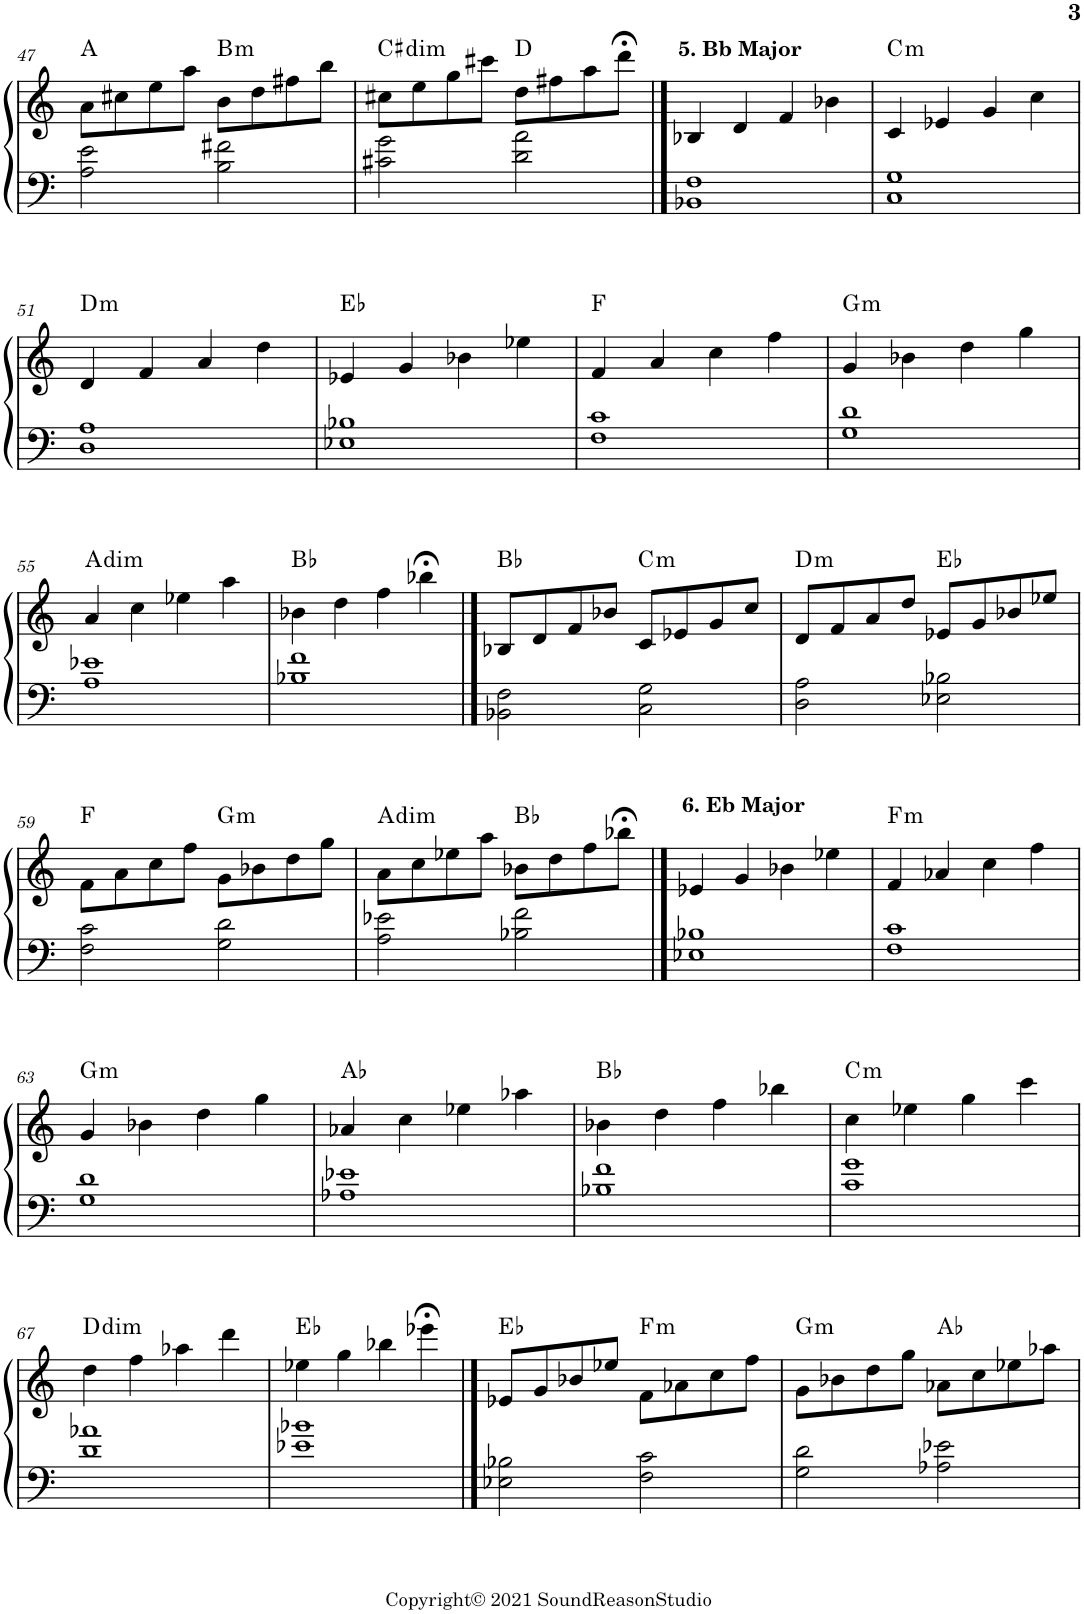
**kern	**kern	**harte
*part1	*part1	*part1
*staff2	*staff1	*
*I"Piano	*	*
*I'Pno.	*	*
!!LO:PB:g=z
*clefF4	*clefG2	*
*k[]	*k[]	*
*M4/4	*M4/4	*
=47	=47	=47
2A\ 2e\	8a\L	A:maj
.	8cc#X\	.
.	8ee\	.
.	8aa\J	.
!	!	!LO:H:kt=m
2B\ 2f#X\	8b\L	B:min
.	8dd\	.
.	8ff#X\	.
.	8bb\J	.
=48	=48	=48
!	!	!LO:H:kt=dim
2c#X\ 2g\	8cc#X\L	C#:dim
.	8ee\	.
.	8gg\	.
.	8ccc#X\J	.
2d\ 2a\	8dd\L	D:maj
.	8ff#X\	.
.	8aa\	.
.	8ddd;<\J	.
==49	==49	==49
!	!LO:TX:a:B:t=5. Bb Major	!
1BB-X 1F	4B-X/	.
.	4d/	.
.	4f/	.
.	4b-X\	.
=50	=50	=50
!	!	!LO:H:kt=m
1C 1G	4c/	C:min
.	4e-X/	.
.	4g/	.
.	4cc\	.
!!LO:LB:g=z
=51	=51	=51
!	!	!LO:H:kt=m
1D 1A	4d/	D:min
.	4f/	.
.	4a/	.
.	4dd\	.
=52	=52	=52
1E-X 1B-X	4e-X/	Eb:maj
.	4g/	.
.	4b-X\	.
.	4ee-X\	.
=53	=53	=53
1F 1c	4f/	F:maj
.	4a/	.
.	4cc\	.
.	4ff\	.
=54	=54	=54
!	!	!LO:H:kt=m
1G 1d	4g/	G:min
.	4b-X\	.
.	4dd\	.
.	4gg\	.
!!LO:LB:g=z
=55	=55	=55
!	!	!LO:H:kt=dim
1A 1e-X	4a/	A:dim
.	4cc\	.
.	4ee-X\	.
.	4aa\	.
=56	=56	=56
1B-X 1f	4b-X\	Bb:maj
.	4dd\	.
.	4ff\	.
.	4bb-X;<\	.
==57	==57	==57
2BB-X\ 2F\	8B-X/L	Bb:maj
.	8d/	.
.	8f/	.
.	8b-X/J	.
!	!	!LO:H:kt=m
2C\ 2G\	8c/L	C:min
.	8e-X/	.
.	8g/	.
.	8cc/J	.
=58	=58	=58
!	!	!LO:H:kt=m
2D\ 2A\	8d/L	D:min
.	8f/	.
.	8a/	.
.	8dd/J	.
2E-X\ 2B-X\	8e-X/L	Eb:maj
.	8g/	.
.	8b-X/	.
.	8ee-X/J	.
!!LO:LB:g=z
=59	=59	=59
2F\ 2c\	8f\L	F:maj
.	8a\	.
.	8cc\	.
.	8ff\J	.
!	!	!LO:H:kt=m
2G\ 2d\	8g\L	G:min
.	8b-X\	.
.	8dd\	.
.	8gg\J	.
=60	=60	=60
!	!	!LO:H:kt=dim
2A\ 2e-X\	8a\L	A:dim
.	8cc\	.
.	8ee-X\	.
.	8aa\J	.
2B-X\ 2f\	8b-X\L	Bb:maj
.	8dd\	.
.	8ff\	.
.	8bb-X;<\J	.
==61	==61	==61
!	!LO:TX:a:B:t=6. Eb Major	!
1E-X 1B-X	4e-X/	.
.	4g/	.
.	4b-X\	.
.	4ee-X\	.
=62	=62	=62
!	!	!LO:H:kt=m
1F 1c	4f/	F:min
.	4a-X/	.
.	4cc\	.
.	4ff\	.
!!LO:LB:g=z
=63	=63	=63
!	!	!LO:H:kt=m
1G 1d	4g/	G:min
.	4b-X\	.
.	4dd\	.
.	4gg\	.
=64	=64	=64
1A-X 1e-X	4a-X/	Ab:maj
.	4cc\	.
.	4ee-X\	.
.	4aa-X\	.
=65	=65	=65
1B-X 1f	4b-X\	Bb:maj
.	4dd\	.
.	4ff\	.
.	4bb-X\	.
=66	=66	=66
!	!	!LO:H:kt=m
1c 1g	4cc\	C:min
.	4ee-X\	.
.	4gg\	.
.	4ccc\	.
!!LO:LB:g=z
=67	=67	=67
!	!	!LO:H:kt=dim
1d 1a-X	4dd\	D:dim
.	4ff\	.
.	4aa-X\	.
.	4ddd\	.
=68	=68	=68
1e-X 1b-X	4ee-X\	Eb:maj
.	4gg\	.
.	4bb-X\	.
.	4eee-X;<\	.
==69	==69	==69
2E-X\ 2B-X\	8e-X/L	Eb:maj
.	8g/	.
.	8b-X/	.
.	8ee-X/J	.
!	!	!LO:H:kt=m
2F\ 2c\	8f\L	F:min
.	8a-X\	.
.	8cc\	.
.	8ff\J	.
=70	=70	=70
!	!	!LO:H:kt=m
2G\ 2d\	8g\L	G:min
.	8b-X\	.
.	8dd\	.
.	8gg\J	.
2A-X\ 2e-X\	8a-X\L	Ab:maj
.	8cc\	.
.	8ee-X\	.
.	8aa-X\J	.
=	=	=
*-	*-	*-
